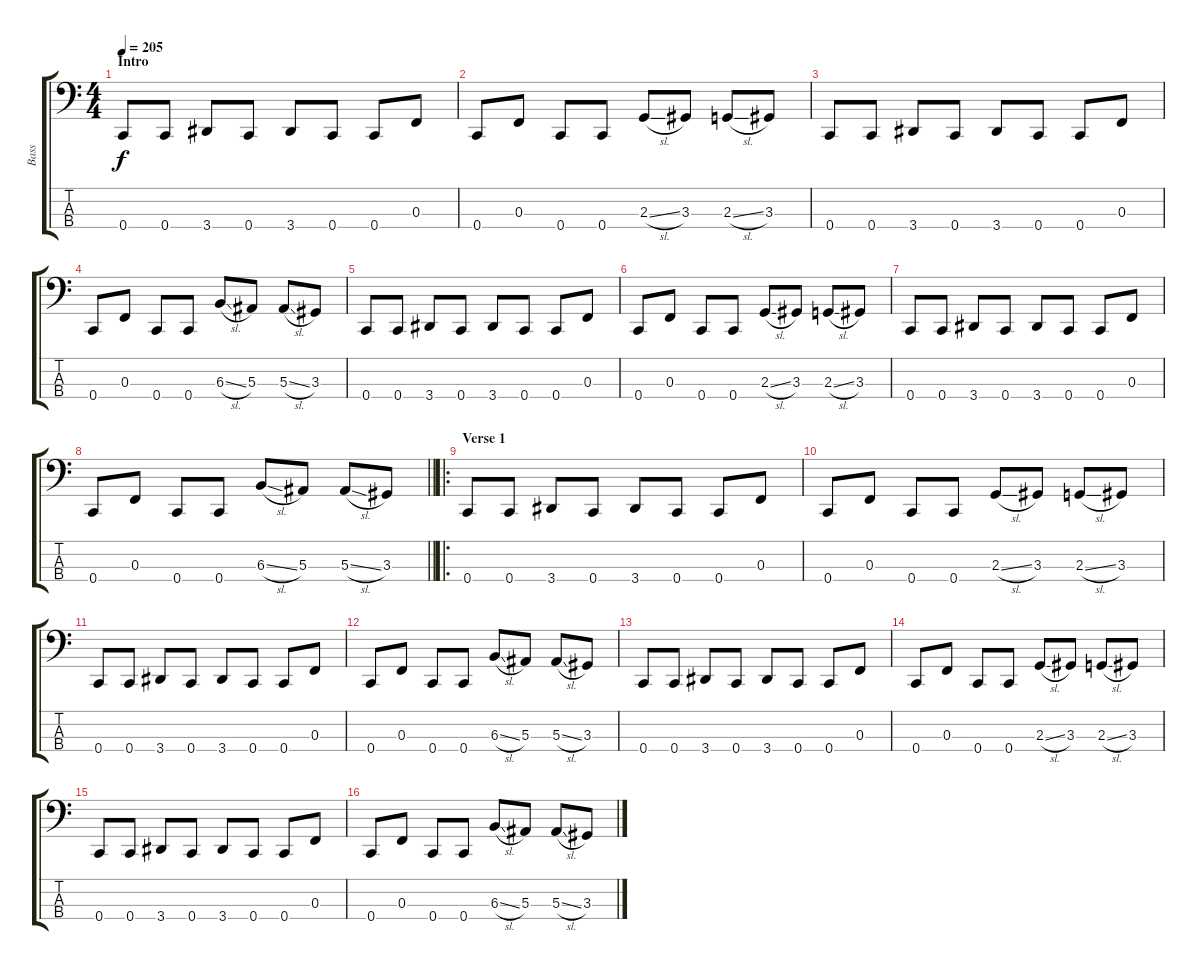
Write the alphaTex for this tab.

\track ("Bass" "Bass") {instrument electricbassfinger}
\staff {score tabs}
\tuning (Eb2 Bb1 F1 C1) {hide}
\ts (4 4)
\section ("" "Intro")
\tempo 205
\clef f4
\ks c
0.4.8{dy f instrument electricbassfinger} 0.4.8 3.4.8 0.4.8 3.4.8 0.4.8 0.4.8 0.3.8 |
0.4.8 0.3.8 0.4.8 0.4.8 2.3{sl}.8 3.3.8 2.3{sl}.8 3.3.8 |
0.4.8 0.4.8 3.4.8 0.4.8 3.4.8 0.4.8 0.4.8 0.3.8 |
0.4.8 0.3.8 0.4.8 0.4.8 6.3{sl}.8 5.3.8 5.3{sl}.8 3.3.8 |
0.4.8 0.4.8 3.4.8 0.4.8 3.4.8 0.4.8 0.4.8 0.3.8 |
0.4.8 0.3.8 0.4.8 0.4.8 2.3{sl}.8 3.3.8 2.3{sl}.8 3.3.8 |
0.4.8 0.4.8 3.4.8 0.4.8 3.4.8 0.4.8 0.4.8 0.3.8 |
\barLineRight lightlight
0.4.8 0.3.8 0.4.8 0.4.8 6.3{sl}.8 5.3.8 5.3{sl}.8 3.3.8 |
\ro
\section ("" "Verse 1")
0.4.8 0.4.8 3.4.8 0.4.8 3.4.8 0.4.8 0.4.8 0.3.8 |
0.4.8 0.3.8 0.4.8 0.4.8 2.3{sl}.8 3.3.8 2.3{sl}.8 3.3.8 |
0.4.8 0.4.8 3.4.8 0.4.8 3.4.8 0.4.8 0.4.8 0.3.8 |
0.4.8 0.3.8 0.4.8 0.4.8 6.3{sl}.8 5.3.8 5.3{sl}.8 3.3.8 |
0.4.8 0.4.8 3.4.8 0.4.8 3.4.8 0.4.8 0.4.8 0.3.8 |
0.4.8 0.3.8 0.4.8 0.4.8 2.3{sl}.8 3.3.8 2.3{sl}.8 3.3.8 |
0.4.8 0.4.8 3.4.8 0.4.8 3.4.8 0.4.8 0.4.8 0.3.8 |
0.4.8 0.3.8 0.4.8 0.4.8 6.3{sl}.8 5.3.8 5.3{sl}.8 3.3.8
